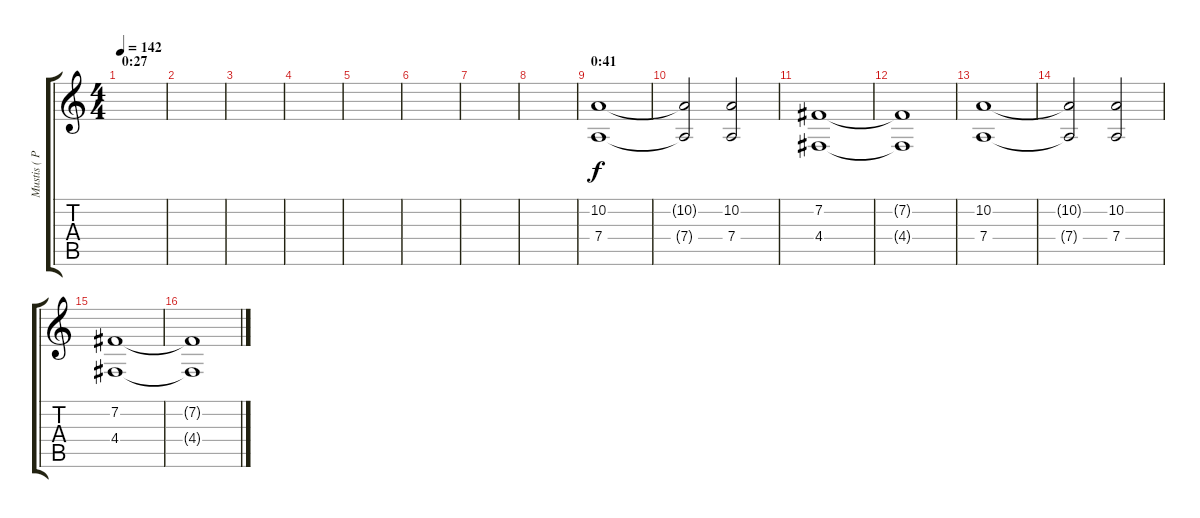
\track ("Mustis ( Pad 1)" "Mustis ( P") {instrument stringensemble1}
\staff {score tabs}
\tuning (E4 B3 G3 D3 A2 E2) {hide}
\ts (4 4)
\section ("" "0:27")
\tempo 142
\clef g2
\ks c
|
|
|
|
|
|
|
|
\section ("" "0:41")
(10.2 7.4).1 |
(10.2{t} 7.4{t}).2 (10.2 7.4).2 |
(7.2 4.4).1 |
(7.2{t} 4.4{t}).1 |
(10.2 7.4).1 |
(10.2{t} 7.4{t}).2 (10.2 7.4).2 |
(7.2 4.4).1 |
(7.2{t} 4.4{t}).1
